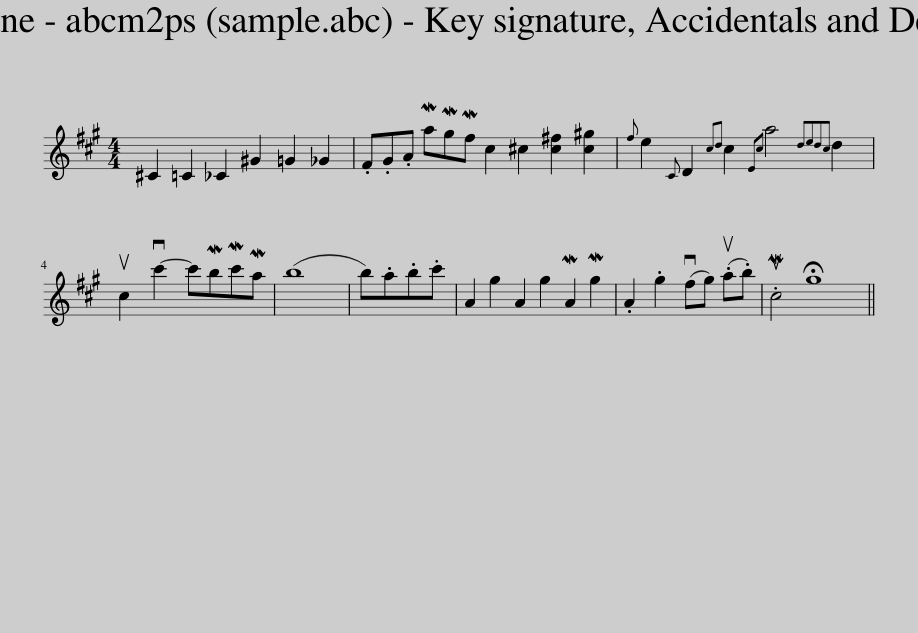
X:1
L:1/8
M:4/4
I:linebreak $
K:A
V:1 treble
V:1
 ^C2 =C2 _C2 ^G2 =G2 _G2 | .F.G.A MaMgMf c2 ^c2 [c^f]2 [c^g]2 |{f} e2{C} D2{cd} c2{Ec} a4{dedc} d2 |$ uc2 vc'2- c'MbMc'Ma | (b8 | %5
 b).a.b.c' | A2 g2 A2 g2 MA2 Mg2 | .A2 .g2 (vfg) (.ua.b) | .Muc4 !fermata!g8 || %9
